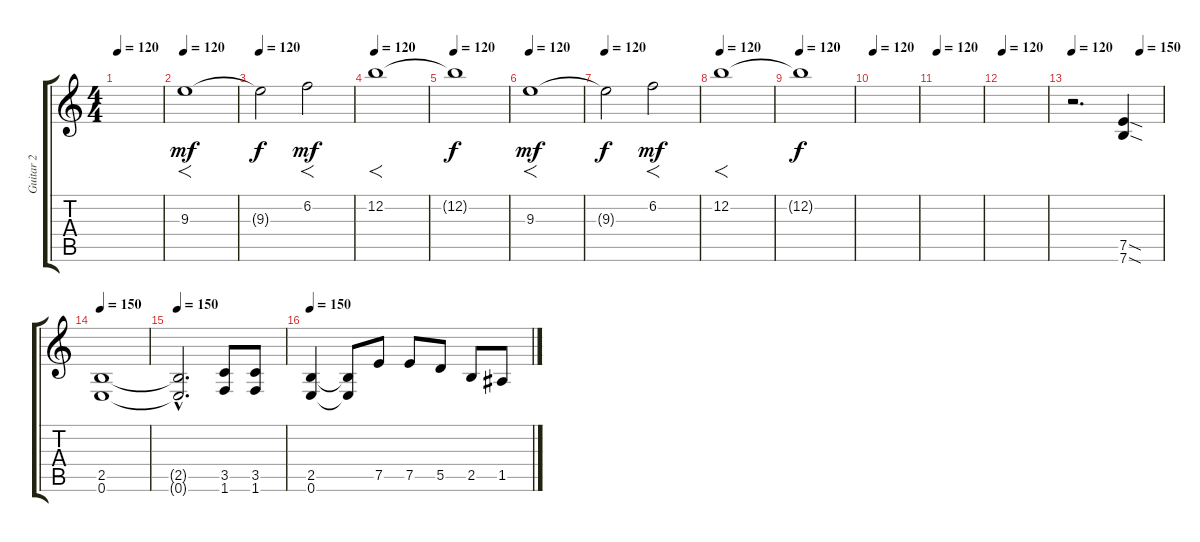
\track ("Guitar 2" "Guitar 2") {instrument distortionguitar}
\staff {score tabs}
\tuning (E4 B3 G3 D3 A2 E2) {hide}
\ts (4 4)
\tempo 120
\clef g2
\ks c
|
\tempo 120
9.3.1{f dy mf volume 13} |
\tempo 120
9.3{t}.2{dy f} 6.2.2{f dy mf} |
\tempo 120
12.2.1{f} |
\tempo 120
12.2{t}.1{dy f} |
\tempo 120
9.3.1{f dy mf} |
\tempo 120
9.3{t}.2{dy f} 6.2.2{f dy mf} |
\tempo 120
12.2.1{f} |
\tempo 120
12.2{t}.1{dy f} |
\tempo 120
|
\tempo 120
|
\tempo 120
|
\tempo 120
\tempo (150 0.75)
r.2{d} (7.5{sod} 7.6{sod}).4 |
\tempo 150
(2.5 0.6).1 |
\tempo 150
(2.5{hac t} 0.6{hac t}).2{d} (3.5 1.6).8 (3.5 1.6).8 |
\tempo 150
(2.5 0.6).4 (2.5{t} 0.6{t}).8 7.5.8 7.5.8 5.5.8 2.5.8 1.5.8
